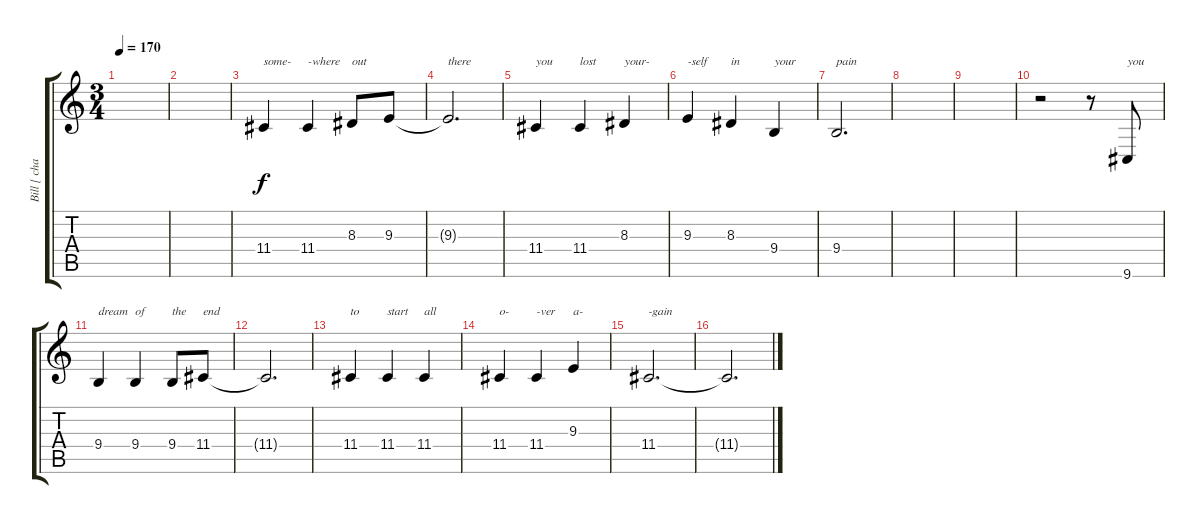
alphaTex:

\track ("Bill [ chant ]" "Bill [ cha") {instrument oboe}
\staff {score tabs}
\tuning (E4 B3 G3 D3 A2 E2) {hide}
\ts (3 4)
\tempo 170
\clef g2
\ks c
|
|
11.4.4{txt "some-"} 11.4.4{txt "-where"} 8.3.8{txt "out"} 9.3.8 |
9.3{t}.2{d txt "there"} |
11.4.4{txt "you"} 11.4.4{txt "lost"} 8.3.4{txt "your-"} |
9.3.4{txt "-self"} 8.3.4{txt "in"} 9.4.4{txt "your"} |
9.4.2{d txt "pain"} |
|
|
r.2 r.8 9.6.8{txt "you"} |
9.4.4{txt "dream"} 9.4.4{txt "of"} 9.4.8{txt "the"} 11.4.8{txt "end"} |
11.4{t}.2{d} |
11.4.4{txt "to"} 11.4.4{txt "start"} 11.4.4{txt "all"} |
11.4.4{txt "o-"} 11.4.4{txt "-ver"} 9.3.4{txt "a-"} |
11.4.2{d txt "-gain"} |
11.4{t}.2{d}
